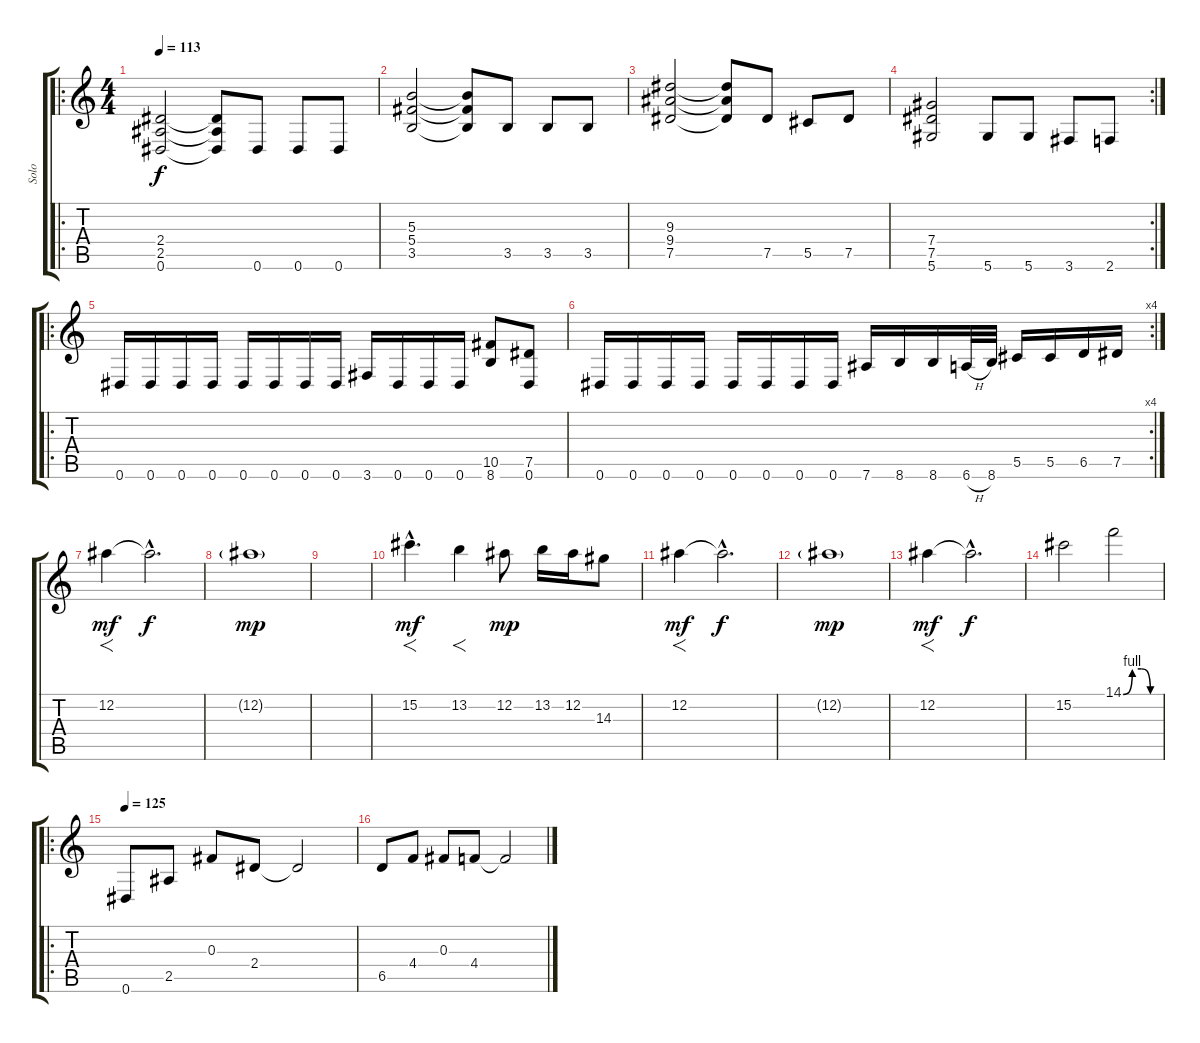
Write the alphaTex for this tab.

\track ("Solo" "Solo") {instrument overdrivenguitar}
\staff {score tabs}
\tuning (Eb4 Bb3 Gb3 Db3 Ab2 Eb2) {hide}
\ro
\ts (4 4)
\tempo 113
\clef g2
\ks c
(2.4 2.5 0.6).2{dy f instrument overdrivenguitar} (2.4{t} 2.5{t} 0.6{t}).8 0.6.8 0.6.8 0.6.8 |
(5.3 5.4 3.5).2 (5.3{t} 5.4{t} 3.5{t}).8 3.5.8 3.5.8 3.5.8 |
(9.3 9.4 7.5).2 (9.3{t} 9.4{t} 7.5{t}).8 7.5.8 5.5.8 7.5.8 |
\rc 2
(7.4 7.5 5.6).2 5.6.8 5.6.8 3.6.8 2.6.8 |
\ro
0.6.16 0.6.16 0.6.16 0.6.16 0.6.16 0.6.16 0.6.16 0.6.16 3.6.16 0.6.16 0.6.16 0.6.16 (10.5 8.6).8 (7.5 0.6).8 |
\rc 4
0.6.16 0.6.16 0.6.16 0.6.16 0.6.16 0.6.16 0.6.16 0.6.16 7.6.16 8.6.16 8.6.16 6.6{h}.32 8.6.32 5.5.16 5.5.16 6.5.16 7.5.16 |
12.2.4{f dy mf instrument synthstrings1} 12.2{hac t}.2{d dy f} |
12.2{g}.1{dy mp} |
|
15.2{hac}.4{f d dy mf} 13.2.4{f} 12.2.8{dy mp} 13.2.16 12.2.16 14.3.8 |
12.2.4{f dy mf} 12.2{hac t}.2{d dy f} |
12.2{g}.1{dy mp} |
12.2.4{f dy mf} 12.2{hac t}.2{d dy f} |
15.2.2 14.1{be (custom 0 0 15 4 30 4 45 0 60 0)}.2 |
\ro
\tempo 125
0.6.8{instrument overdrivenguitar} 2.5.8 0.3.8 2.4.8 2.4{t}.2 |
6.5.8 4.4.8 0.3.8 4.4.8 4.4{t}.2
